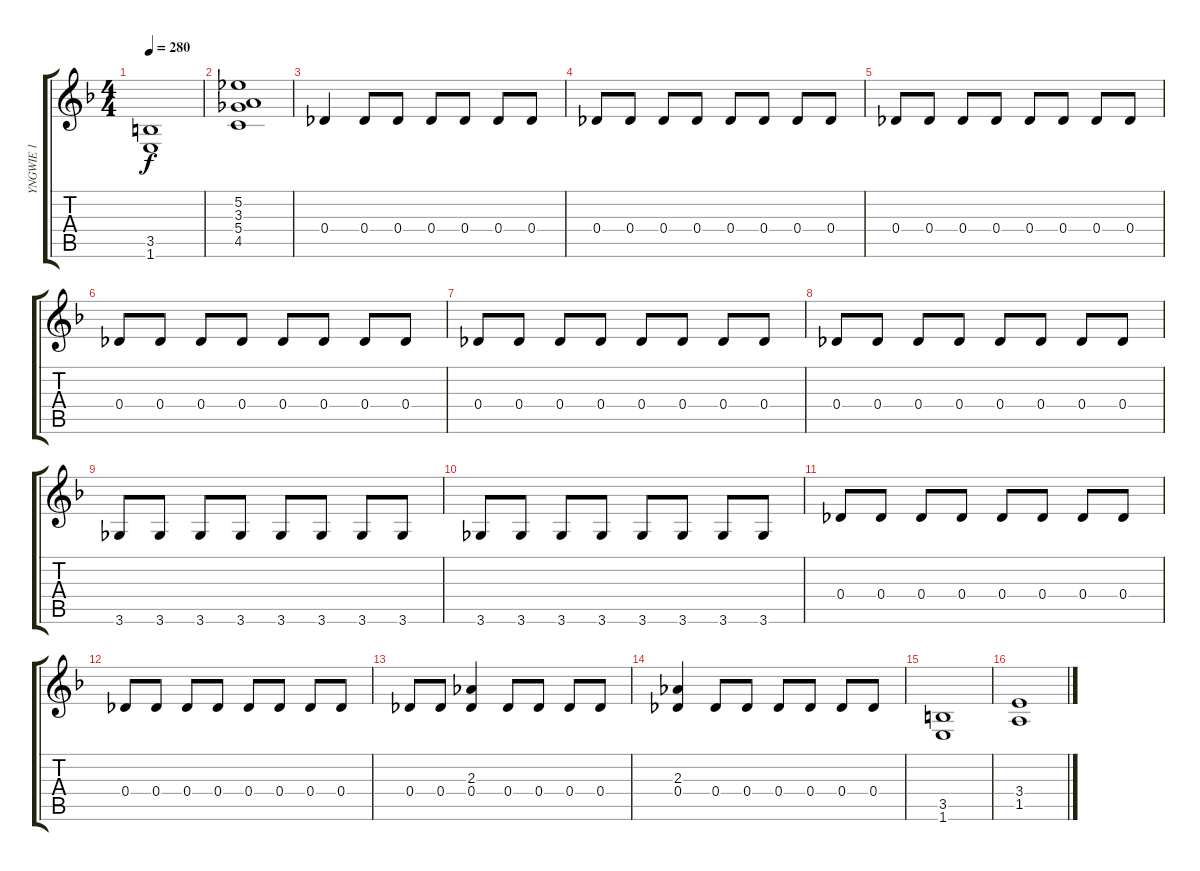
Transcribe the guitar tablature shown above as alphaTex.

\track ("YNGWIE 1" "YNGWIE 1") {instrument distortionguitar}
\staff {score tabs}
\tuning (Eb4 Bb3 Gb3 Db3 Ab2 Eb2) {hide}
\ts (4 4)
\tempo 280
\clef g2
\ks dminor
(3.5 1.6).1{dy f} |
(5.2 3.3 5.4 4.5).1 |
0.4.4 0.4.8 0.4.8 0.4.8 0.4.8 0.4.8 0.4.8 |
0.4.8 0.4.8 0.4.8 0.4.8 0.4.8 0.4.8 0.4.8 0.4.8 |
0.4.8 0.4.8 0.4.8 0.4.8 0.4.8 0.4.8 0.4.8 0.4.8 |
0.4.8 0.4.8 0.4.8 0.4.8 0.4.8 0.4.8 0.4.8 0.4.8 |
0.4.8 0.4.8 0.4.8 0.4.8 0.4.8 0.4.8 0.4.8 0.4.8 |
0.4.8 0.4.8 0.4.8 0.4.8 0.4.8 0.4.8 0.4.8 0.4.8 |
3.6.8 3.6.8 3.6.8 3.6.8 3.6.8 3.6.8 3.6.8 3.6.8 |
3.6.8 3.6.8 3.6.8 3.6.8 3.6.8 3.6.8 3.6.8 3.6.8 |
0.4.8 0.4.8 0.4.8 0.4.8 0.4.8 0.4.8 0.4.8 0.4.8 |
0.4.8 0.4.8 0.4.8 0.4.8 0.4.8 0.4.8 0.4.8 0.4.8 |
0.4.8 0.4.8 (2.3 0.4).4 0.4.8 0.4.8 0.4.8 0.4.8 |
(2.3 0.4).4 0.4.8 0.4.8 0.4.8 0.4.8 0.4.8 0.4.8 |
(3.5 1.6).1 |
(3.4 1.5).1
